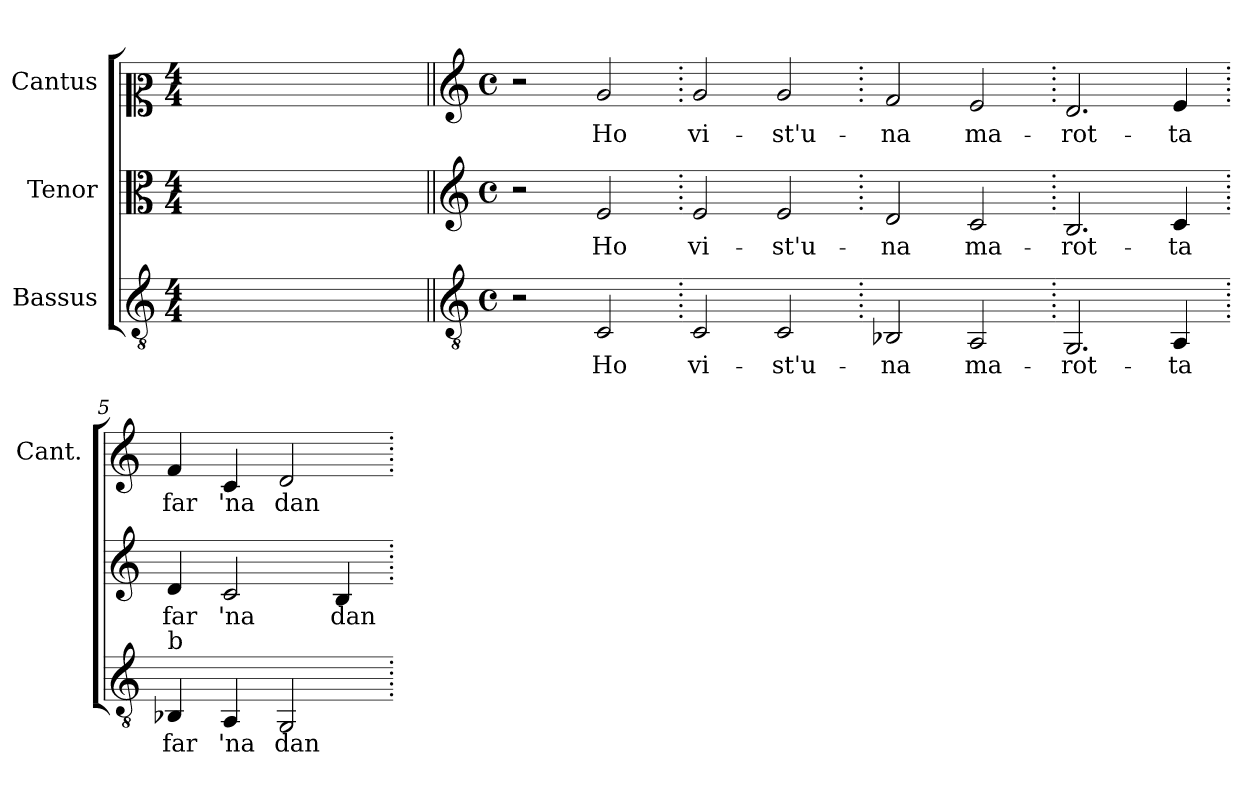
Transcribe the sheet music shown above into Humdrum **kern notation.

**kern	**text	**kern	**text	**kern	**text
*part3	*part3	*part2	*part2	*part1	*part1
*staff3	*staff3	*staff2	*staff2	*staff1	*staff1
*I"Bassus	*	*I"Tenor	*	*I"Cantus	*
*	*	*	*	*I'Cant.	*
!!LO:PB:g=z
*clefGv2	*	*clefC3	*	*clefC2	*
*k[]	*	*k[]	*	*k[]	*
*C:	*	*C:	*	*C:	*
*M4/4	*	*M4/4	*	*M4/4	*
=1	=1	=1	=1	=1	=1
!	!	!	!	!LO:TX:b:t=* CANZON VILLANESCHE | DI GIOVAN THOMASO DI MAIO | Musico Napoletano Novamente stampate & corrette | LIBRO PRIMO | A TRE VOCI |	!
!	!	!	!	!LO:TX:i:t=In Venetia Apresso di	!
!	!	!	!	!LO:TX:t=| Antonio Gardane | M. D. XXXXVI | CANTUS / TENOR / BASSUS	!
*	*	*	*	*^	*
1ryy	.	1ryy	.	1ryy	2ryy	.
.	.	.	.	.	4ryy	.
.	.	.	.	.	8ryy	.
.	.	.	.	.	16ryy	.
.	.	.	.	.	32ryy	.
.	.	.	.	.	64ryy	.
.	.	.	.	.	128...ryy	.
*	*	*	*	*MM240	*	*
.	.	.	.	.	1024ryy	.
*	*	*	*	*v	*v	*
=1||	=1||	=1||	=1||	=1||	=1||
*clefGv2	*	*clefG2	*	*clefG2	*
*k[]	*	*k[]	*	*k[]	*
*C:	*	*C:	*	*C:	*
*M4/4	*	*M4/4	*	*M4/4	*
*met(c)	*	*met(c)	*	*met(c)	*
2r	.	2r	.	2r	.
!	!LO:LY:b:color=#000000	!	!	!	!
!	!	!	!LO:LY:b:color=#000000	!	!
!	!	!	!	!	!LO:LY:b:color=#000000
2Ci/	Ho	2ei/	Ho	2gi/	Ho
=2.	=2.	=2.	=2.	=2.	=2.
!	!LO:LY:b:color=#000000	!	!	!	!
!	!	!	!LO:LY:b:color=#000000	!	!
!	!	!	!	!	!LO:LY:b:color=#000000
2Ci/	vi-	2ei/	vi-	2gi/	vi-
!	!LO:LY:b:color=#000000	!	!	!	!
!	!	!	!LO:LY:b:color=#000000	!	!
!	!	!	!	!	!LO:LY:b:color=#000000
2Ci/	-st'u-	2ei/	-st'u-	2gi/	-st'u-
=3.	=3.	=3.	=3.	=3.	=3.
!	!LO:LY:b:color=#000000	!	!	!	!
!	!	!	!LO:LY:b:color=#000000	!	!
!	!	!	!	!	!LO:LY:b:color=#000000
2BB-Xi/	-na	2di/	-na	2fi/	-na
!	!LO:LY:b:color=#000000	!	!	!	!
!	!	!	!LO:LY:b:color=#000000	!	!
!	!	!	!	!	!LO:LY:b:color=#000000
2AAi/	ma-	2ci/	ma-	2ei/	ma-
=4.	=4.	=4.	=4.	=4.	=4.
!	!LO:LY:b:color=#000000	!	!	!	!
!	!	!	!LO:LY:b:color=#000000	!	!
!	!	!	!	!	!LO:LY:b:color=#000000
2.GGi/	-rot-	2.Bi/	-rot-	2.di/	-rot-
!	!LO:LY:b:color=#000000	!	!	!	!
!	!	!	!LO:LY:b:color=#000000	!	!
!	!	!	!	!	!LO:LY:b:color=#000000
4AAi/	-ta	4ci/	-ta	4ei/	-ta
=5.	=5.	=5.	=5.	=5.	=5.
!	!LO:LY:b:color=#000000	!	!	!	!
!	!	!	!LO:LY:b:color=#000000	!	!
!LO:TX:a:t=b	!	!	!	!	!
!	!	!	!	!	!LO:LY:b:color=#000000
4BB-i/	far	4di/	far	4fi/	far
!	!LO:LY:b:color=#000000	!	!	!	!
!	!	!	!LO:LY:b:color=#000000	!	!
!	!	!	!	!	!LO:LY:b:color=#000000
4AAi/	'na	2ci/	'na	4ci/	'na
!	!LO:LY:b:color=#000000	!	!	!	!
!	!	!	!	!	!LO:LY:b:color=#000000
2GGi/	dan-	.	.	2di/	dan-
!	!	!	!LO:LY:b:color=#000000	!	!
.	.	4Bi/	dan-	.	.
=.	=.	=.	=.	=.	=.
*-	*-	*-	*-	*-	*-
